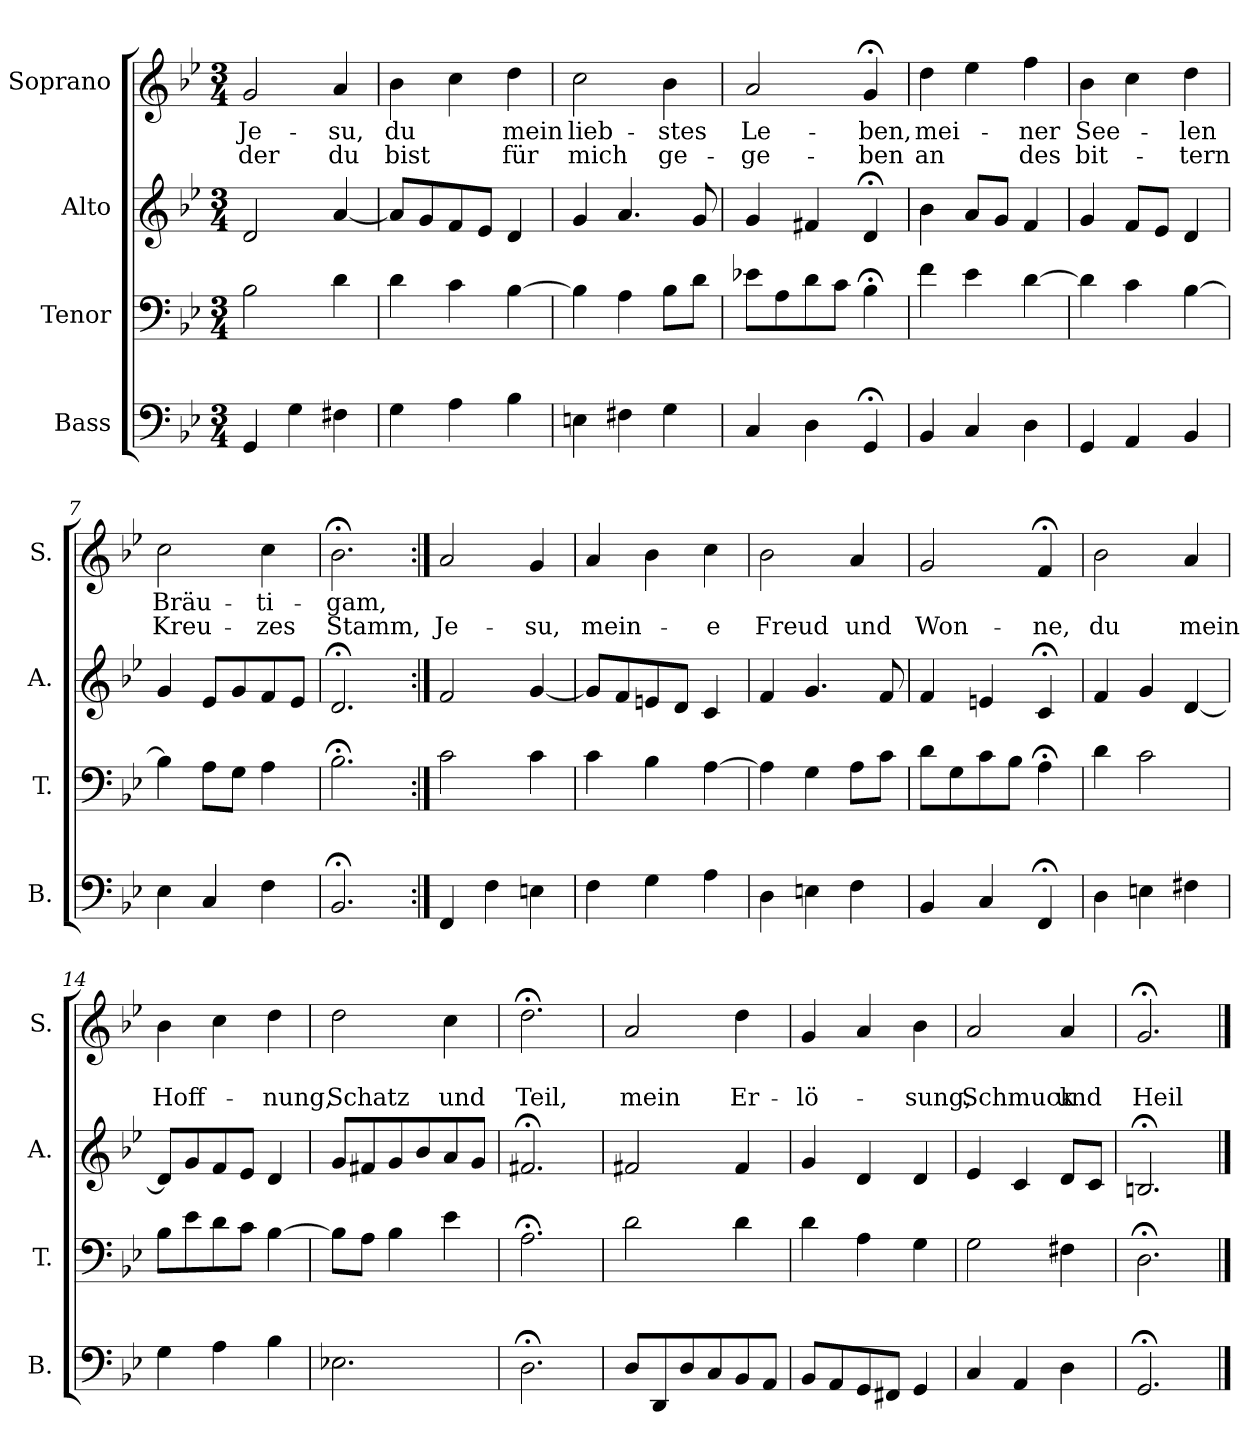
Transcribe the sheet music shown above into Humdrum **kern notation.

**kern	**kern	**kern	**kern	**text	**text
*part4	*part3	*part2	*part1	*part1	*part1
*staff4	*staff3	*staff2	*staff1	*staff1	*staff1
*I"Bass	*I"Tenor	*I"Alto	*I"Soprano	*	*
*I'B.	*I'T.	*I'A.	*I'S.	*	*
*clefF4	*clefF4	*clefG2	*clefG2	*	*
*k[b-e-]	*k[b-e-]	*k[b-e-]	*k[b-e-]	*	*
*B-:	*B-:	*B-:	*g:	*	*
*M3/4	*M3/4	*M3/4	*M3/4	*	*
=1	=1	=1	=1	=1	=1
4GG/	2B-\	2d/	2g/	Je-	der
4G\	.	.	.	.	.
4F#X\	4d\	[4a/	4a/	-su,	du
=2	=2	=2	=2	=2	=2
4G\	4d\	8a/L]	4b-\	du	bist
.	.	8g/	.	.	.
4A\	4c\	8f/	4cc\	.	.
.	.	8e-/J	.	.	.
4B-\	[4B-\	4d/	4dd\	mein	für
=3	=3	=3	=3	=3	=3
4En\	4B-\]	4g/	2cc\	lieb-	mich
4F#X\	4A\	4.a/	.	.	.
4G\	8B-\L	.	4b-\	-stes	ge-
.	8d\J	8g/	.	.	.
=4	=4	=4	=4	=4	=4
4C/	8e-X\L	4g/	2a/	Le-	-ge-
.	8A\	.	.	.	.
4D\	8d\	4f#X/	.	.	.
.	8c\J	.	.	.	.
4GG;</	4B-;<\	4d;</	4g;</	-ben,	-ben
=5	=5	=5	=5	=5	=5
4BB-/	4f\	4b-\	4dd\	mei-	an
4C/	4e-\	8a/L	4ee-\	.	.
.	.	8g/J	.	.	.
4D\	[4d\	4f/	4ff\	-ner	des
!!LO:LB:g=z
=6	=6	=6	=6	=6	=6
4GG/	4d\]	4g/	4b-\	See-	bit-
4AA/	4c\	8f/L	4cc\	.	.
.	.	8e-/J	.	.	.
4BB-/	[4B-\	4d/	4dd\	-len	-tern
=7	=7	=7	=7	=7	=7
4E-\	4B-\]	4g/	2cc\	Bräu-	Kreu-
4C/	8A\L	8e-/L	.	.	.
.	8G\J	8g/	.	.	.
4F\	4A\	8f/	4cc\	-ti-	-zes
.	.	8e-/J	.	.	.
=8	=8	=8	=8	=8	=8
2.BB-;</	2.B-;<\	2.d;</	2.b-;<\	-gam,	Stamm,
=9:|!	=9:|!	=9:|!	=9:|!	=9:|!	=9:|!
4FF/	2c\	2f/	2a/	.	Je-
4F\	.	.	.	.	.
4En\	4c\	[4g/	4g/	.	-su,
=10	=10	=10	=10	=10	=10
4F\	4c\	8g/L]	4a/	.	mein-
.	.	8f/	.	.	.
4G\	4B-\	8en/	4b-\	.	.
.	.	8d/J	.	.	.
4A\	[4A\	4c/	4cc\	.	-e
=11	=11	=11	=11	=11	=11
4D\	4A\]	4f/	2b-\	.	Freud
4En\	4G\	4.g/	.	.	.
4F\	8A\L	.	4a/	.	und
.	8c\J	8f/	.	.	.
=12	=12	=12	=12	=12	=12
4BB-/	8d\L	4f/	2g/	.	Won-
.	8G\	.	.	.	.
4C/	8c\	4en/	.	.	.
.	8B-\J	.	.	.	.
4FF;</	4A;<\	4c;</	4f;</	.	-ne,
!!LO:PB:g=z
=13	=13	=13	=13	=13	=13
4D\	4d\	4f/	2b-\	.	du
4En\	2c\	4g/	.	.	.
4F#X\	.	[4d/	4a/	.	mein
=14	=14	=14	=14	=14	=14
4G\	8B-\L	8d/L]	4b-\	.	Hoff-
.	8e-\	8g/	.	.	.
4A\	8d\	8f/	4cc\	.	.
.	8c\J	8e-/J	.	.	.
4B-\	[4B-\	4d/	4dd\	.	-nung,
=15	=15	=15	=15	=15	=15
2.E-X\	8B-\L]	8g/L	2dd\	.	Schatz
.	8A\J	8f#X/	.	.	.
.	4B-\	8g/	.	.	.
.	.	8b-/	.	.	.
.	4e-\	8a/	4cc\	.	und
.	.	8g/J	.	.	.
=16	=16	=16	=16	=16	=16
2.D;<\	2.A;<\	2.f#X;</	2.dd;<\	.	Teil,
=17	=17	=17	=17	=17	=17
8D/L	2d\	2f#X/	2a/	.	mein
8DD/	.	.	.	.	.
8D/	.	.	.	.	.
8C/	.	.	.	.	.
8BB-/	4d\	4f#/	4dd\	.	Er-
8AA/J	.	.	.	.	.
=18	=18	=18	=18	=18	=18
8BB-/L	4d\	4g/	4g/	.	-lö-
8AA/	.	.	.	.	.
8GG/	4A\	4d/	4a/	.	.
8FF#X/J	.	.	.	.	.
4GG/	4G\	4d/	4b-\	.	-sung,
=19	=19	=19	=19	=19	=19
4C/	2G\	4e-/	2a/	.	Schmuck
4AA/	.	4c/	.	.	.
4D\	4F#X\	8d/L	4a/	.	und
.	.	8c/J	.	.	.
=20	=20	=20	=20	=20	=20
2.GG;</	2.D;<\	2.Bn;</	2.g;</	.	Heil
==	==	==	==	==	==
*-	*-	*-	*-	*-	*-
